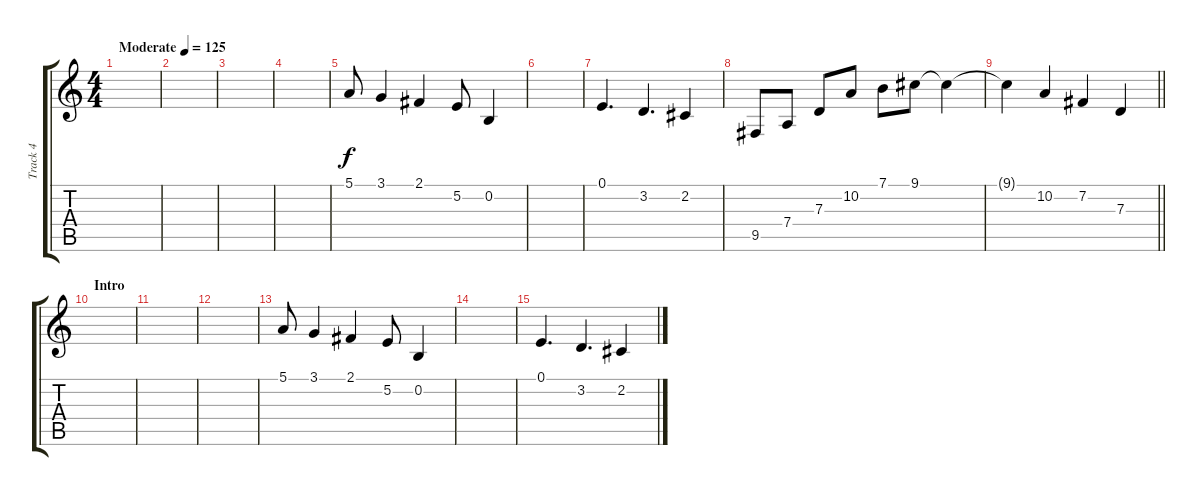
\track ("Track 4" "Track 4") {instrument pad7halo}
\staff {score tabs}
\tuning (E4 B3 G3 D3 A2 E2) {hide}
\ts (4 4)
\tempo (125 "Moderate")
\clef g2
\ks c
|
|
|
|
5.1.8 3.1.4 2.1.4 5.2.8 0.2.4 |
|
0.1.4{d} 3.2.4{d} 2.2.4 |
9.5.8 7.4.8 7.3.8 10.2.8 7.1.8 9.1.8 9.1{t}.4 |
\barLineRight lightlight
9.1{t}.4 10.2.4 7.2.4 7.3.4 |
\section ("" "Intro")
|
|
|
5.1.8 3.1.4 2.1.4 5.2.8 0.2.4 |
|
0.1.4{d} 3.2.4{d} 2.2.4
